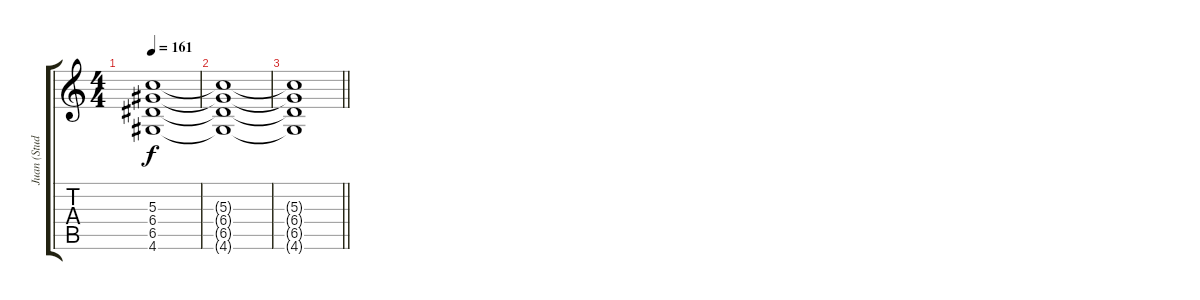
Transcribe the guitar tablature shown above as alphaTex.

\track ("Juan (Studio)" "Juan (Stud") {instrument electricguitarmuted}
\staff {score tabs}
\tuning (E4 B3 G3 D3 A2 E2) {hide}
\ts (4 4)
\tempo 161
\clef g2
\ks c
(5.3{t} 6.4{t} 6.5{t} 4.6{t}).1{dy f} |
(5.3{t} 6.4{t} 6.5{t} 4.6{t}).1 |
\barLineRight lightlight
(5.3{t} 6.4{t} 6.5{t} 4.6{t}).1
